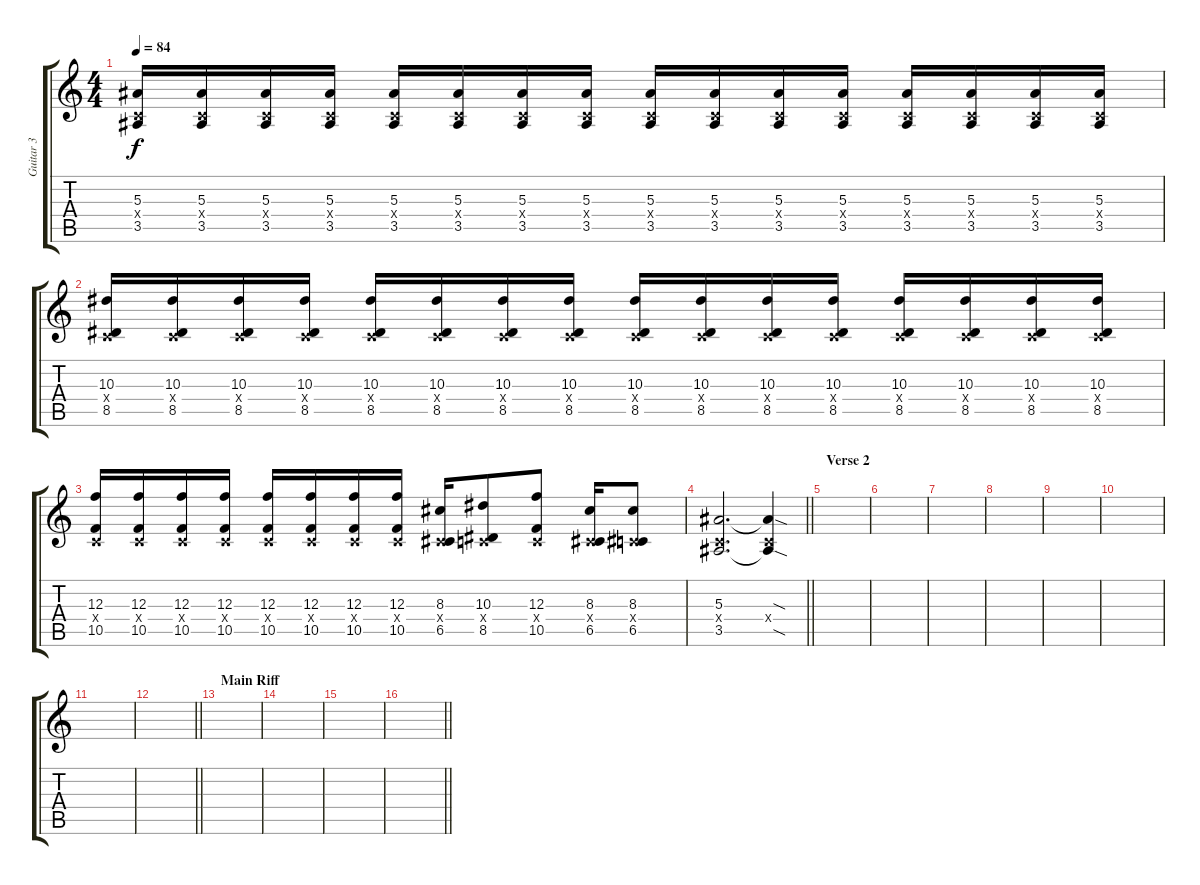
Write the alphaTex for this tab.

\track ("Guitar 3" "Guitar 3") {instrument distortionguitar}
\staff {score tabs}
\tuning (D4 A3 F3 C3 G2 C2) {hide}
\ts (4 4)
\tempo 84
\clef g2
\ks c
(5.3 0.4{x} 3.5).16{dy f} (5.3 0.4{x} 3.5).16 (5.3 0.4{x} 3.5).16 (5.3 0.4{x} 3.5).16 (5.3 0.4{x} 3.5).16 (5.3 0.4{x} 3.5).16 (5.3 0.4{x} 3.5).16 (5.3 0.4{x} 3.5).16 (5.3 0.4{x} 3.5).16 (5.3 0.4{x} 3.5).16 (5.3 0.4{x} 3.5).16 (5.3 0.4{x} 3.5).16 (5.3 0.4{x} 3.5).16 (5.3 0.4{x} 3.5).16 (5.3 0.4{x} 3.5).16 (5.3 0.4{x} 3.5).16 |
(10.3 0.4{x} 8.5).16 (10.3 0.4{x} 8.5).16 (10.3 0.4{x} 8.5).16 (10.3 0.4{x} 8.5).16 (10.3 0.4{x} 8.5).16 (10.3 0.4{x} 8.5).16 (10.3 0.4{x} 8.5).16 (10.3 0.4{x} 8.5).16 (10.3 0.4{x} 8.5).16 (10.3 0.4{x} 8.5).16 (10.3 0.4{x} 8.5).16 (10.3 0.4{x} 8.5).16 (10.3 0.4{x} 8.5).16 (10.3 0.4{x} 8.5).16 (10.3 0.4{x} 8.5).16 (10.3 0.4{x} 8.5).16 |
(12.3 0.4{x} 10.5).16 (12.3 0.4{x} 10.5).16 (12.3 0.4{x} 10.5).16 (12.3 0.4{x} 10.5).16 (12.3 0.4{x} 10.5).16 (12.3 0.4{x} 10.5).16 (12.3 0.4{x} 10.5).16 (12.3 0.4{x} 10.5).16 (8.3 0.4{x} 6.5).16 (10.3 0.4{x} 8.5).8 (12.3 0.4{x} 10.5).8 (8.3 0.4{x} 6.5).16 (8.3 0.4{x} 6.5).8 |
\barLineRight lightlight
(5.3 0.4{x} 3.5).2{d} (5.3{sod t} 0.4{x} 3.5{sod t}).4 |
\section ("" "Verse 2")
|
|
|
|
|
|
|
\barLineRight lightlight
|
\section ("" "Main Riff")
|
|
|
\barLineRight lightlight
